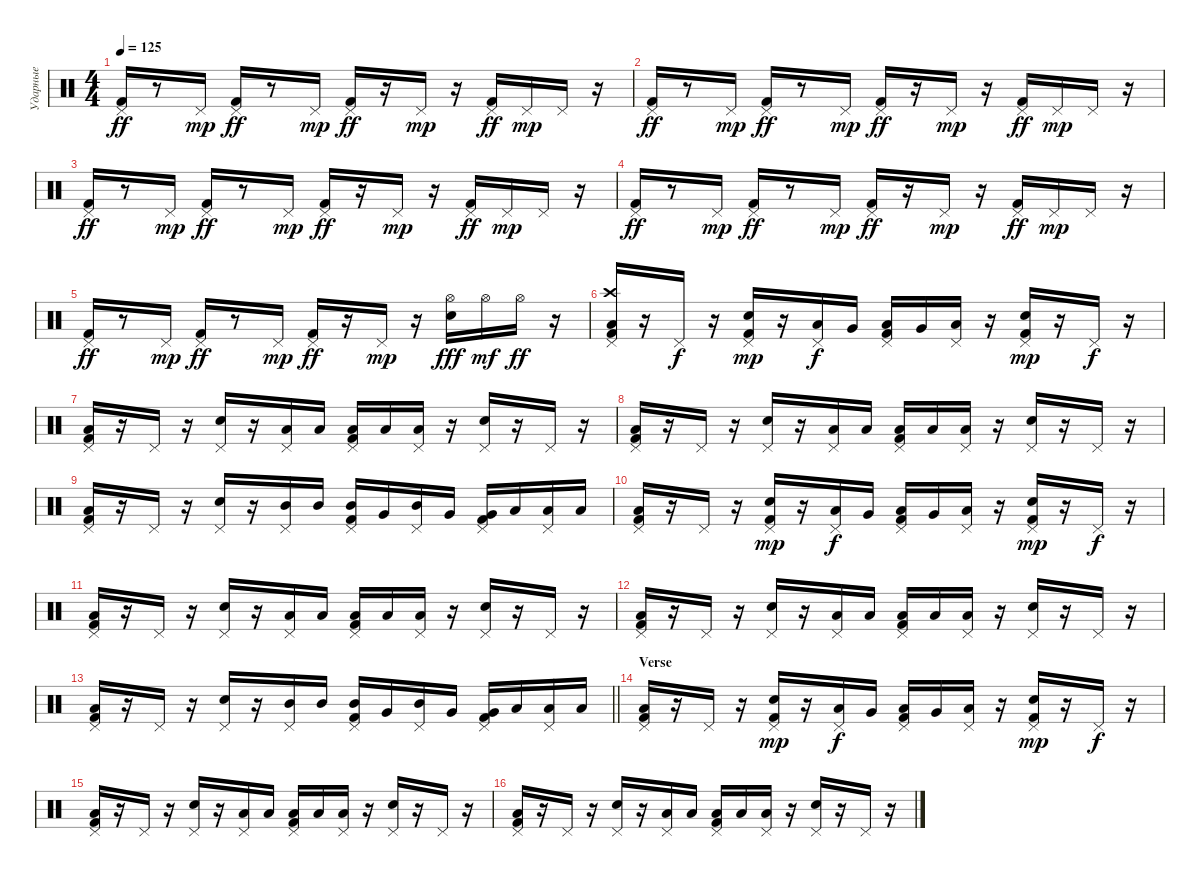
\track ("Ударные" "Ударные") {instrument percussion}
\staff {score}
\articulation defaults
\ts (4 4)
\tempo 125
\clef neutral
\ks c
("Pedal Hi-Hat (hit)" "Kick (hit) 2").16{dy ff} r.8 "Pedal Hi-Hat (hit)".16{dy mp} ("Pedal Hi-Hat (hit)" "Kick (hit) 2").16{dy ff} r.8 "Pedal Hi-Hat (hit)".16{dy mp} ("Pedal Hi-Hat (hit)" "Kick (hit) 2").16{dy ff} r.16 "Pedal Hi-Hat (hit)".16{dy mp} r.16 ("Pedal Hi-Hat (hit)" "Kick (hit) 2").16{dy ff} "Pedal Hi-Hat (hit)".16{dy mp} "Pedal Hi-Hat (hit)".16 r.16 |
("Pedal Hi-Hat (hit)" "Kick (hit) 2").16{dy ff} r.8 "Pedal Hi-Hat (hit)".16{dy mp} ("Pedal Hi-Hat (hit)" "Kick (hit) 2").16{dy ff} r.8 "Pedal Hi-Hat (hit)".16{dy mp} ("Pedal Hi-Hat (hit)" "Kick (hit) 2").16{dy ff} r.16 "Pedal Hi-Hat (hit)".16{dy mp} r.16 ("Pedal Hi-Hat (hit)" "Kick (hit) 2").16{dy ff} "Pedal Hi-Hat (hit)".16{dy mp} "Pedal Hi-Hat (hit)".16 r.16 |
("Pedal Hi-Hat (hit)" "Kick (hit) 2").16{dy ff} r.8 "Pedal Hi-Hat (hit)".16{dy mp} ("Pedal Hi-Hat (hit)" "Kick (hit) 2").16{dy ff} r.8 "Pedal Hi-Hat (hit)".16{dy mp} ("Pedal Hi-Hat (hit)" "Kick (hit) 2").16{dy ff} r.16 "Pedal Hi-Hat (hit)".16{dy mp} r.16 ("Pedal Hi-Hat (hit)" "Kick (hit) 2").16{dy ff} "Pedal Hi-Hat (hit)".16{dy mp} "Pedal Hi-Hat (hit)".16 r.16 |
("Pedal Hi-Hat (hit)" "Kick (hit) 2").16{dy ff} r.8 "Pedal Hi-Hat (hit)".16{dy mp} ("Pedal Hi-Hat (hit)" "Kick (hit) 2").16{dy ff} r.8 "Pedal Hi-Hat (hit)".16{dy mp} ("Pedal Hi-Hat (hit)" "Kick (hit) 2").16{dy ff} r.16 "Pedal Hi-Hat (hit)".16{dy mp} r.16 ("Pedal Hi-Hat (hit)" "Kick (hit) 2").16{dy ff} "Pedal Hi-Hat (hit)".16{dy mp} "Pedal Hi-Hat (hit)".16 r.16 |
("Pedal Hi-Hat (hit)" "Kick (hit) 2").16{dy ff} r.8 "Pedal Hi-Hat (hit)".16{dy mp} ("Pedal Hi-Hat (hit)" "Kick (hit) 2").16{dy ff} r.8 "Pedal Hi-Hat (hit)".16{dy mp} ("Pedal Hi-Hat (hit)" "Kick (hit) 2").16{dy ff} r.16 "Pedal Hi-Hat (hit)".16{dy mp} r.16 ("Hi-Hat (open)" "Electric Snare (hit)").16{dy fff} "Hi-Hat (open)".16{dy mf} "Hi-Hat (open)".16{dy ff} r.16 |
("Crash high (hit)" "Low Floor Tom (hit)" "Pedal Hi-Hat (hit)" "Kick (hit) 2").16 r.16 "Pedal Hi-Hat (hit)".16{dy f} r.16 ("Electric Snare (hit)" "Pedal Hi-Hat (hit)" "Kick (hit) 2").16{dy mp} r.16 ("Low Floor Tom (hit)" "Pedal Hi-Hat (hit)").16{dy f} "Very Low Tom (hit)".16 ("Low Floor Tom (hit)" "Pedal Hi-Hat (hit)" "Kick (hit) 2").16 "Very Low Tom (hit)".16 ("Low Floor Tom (hit)" "Pedal Hi-Hat (hit)").16 r.16 ("Electric Snare (hit)" "Pedal Hi-Hat (hit)" "Kick (hit) 2").16{dy mp} r.16 "Pedal Hi-Hat (hit)".16{dy f} r.16 |
("Low Floor Tom (hit)" "Pedal Hi-Hat (hit)" "Kick (hit) 2").16 r.16 "Pedal Hi-Hat (hit)".16 r.16 ("Electric Snare (hit)" "Pedal Hi-Hat (hit)").16 r.16 ("Low Floor Tom (hit)" "Pedal Hi-Hat (hit)").16 "Low Floor Tom (hit)".16 ("Low Floor Tom (hit)" "Pedal Hi-Hat (hit)" "Kick (hit) 2").16 "Low Floor Tom (hit)".16 ("Low Floor Tom (hit)" "Pedal Hi-Hat (hit)").16 r.16 ("Electric Snare (hit)" "Pedal Hi-Hat (hit)").16 r.16 "Pedal Hi-Hat (hit)".16 r.16 |
("Low Floor Tom (hit)" "Pedal Hi-Hat (hit)" "Kick (hit) 2").16 r.16 "Pedal Hi-Hat (hit)".16 r.16 ("Electric Snare (hit)" "Pedal Hi-Hat (hit)").16 r.16 ("Low Floor Tom (hit)" "Pedal Hi-Hat (hit)").16 "Low Floor Tom (hit)".16 ("Low Floor Tom (hit)" "Pedal Hi-Hat (hit)" "Kick (hit) 2").16 "Low Floor Tom (hit)".16 ("Low Floor Tom (hit)" "Pedal Hi-Hat (hit)").16 r.16 ("Electric Snare (hit)" "Pedal Hi-Hat (hit)").16 r.16 "Pedal Hi-Hat (hit)".16 r.16 |
("Low Floor Tom (hit)" "Pedal Hi-Hat (hit)" "Kick (hit) 2").16 r.16 "Pedal Hi-Hat (hit)".16 r.16 ("Electric Snare (hit)" "Pedal Hi-Hat (hit)").16 r.16 ("Mid Tom (hit)" "Pedal Hi-Hat (hit)").16 "Mid Tom (hit)".16 ("Mid Tom (hit)" "Pedal Hi-Hat (hit)" "Kick (hit) 2").16 "Very Low Tom (hit)".16 ("Mid Tom (hit)" "Pedal Hi-Hat (hit)").16 "Very Low Tom (hit)".16 ("Very Low Tom (hit)" "Pedal Hi-Hat (hit)" "Kick (hit) 2").16 "Low Floor Tom (hit)".16 ("Low Floor Tom (hit)" "Pedal Hi-Hat (hit)").16 "Low Floor Tom (hit)".16 |
("Low Floor Tom (hit)" "Pedal Hi-Hat (hit)" "Kick (hit) 2").16 r.16 "Pedal Hi-Hat (hit)".16 r.16 ("Electric Snare (hit)" "Pedal Hi-Hat (hit)" "Kick (hit) 2").16{dy mp} r.16 ("Low Floor Tom (hit)" "Pedal Hi-Hat (hit)").16{dy f} "Very Low Tom (hit)".16 ("Low Floor Tom (hit)" "Pedal Hi-Hat (hit)" "Kick (hit) 2").16 "Very Low Tom (hit)".16 ("Low Floor Tom (hit)" "Pedal Hi-Hat (hit)").16 r.16 ("Electric Snare (hit)" "Pedal Hi-Hat (hit)" "Kick (hit) 2").16{dy mp} r.16 "Pedal Hi-Hat (hit)".16{dy f} r.16 |
("Low Floor Tom (hit)" "Pedal Hi-Hat (hit)" "Kick (hit) 2").16 r.16 "Pedal Hi-Hat (hit)".16 r.16 ("Electric Snare (hit)" "Pedal Hi-Hat (hit)").16 r.16 ("Low Floor Tom (hit)" "Pedal Hi-Hat (hit)").16 "Low Floor Tom (hit)".16 ("Low Floor Tom (hit)" "Pedal Hi-Hat (hit)" "Kick (hit) 2").16 "Low Floor Tom (hit)".16 ("Low Floor Tom (hit)" "Pedal Hi-Hat (hit)").16 r.16 ("Electric Snare (hit)" "Pedal Hi-Hat (hit)").16 r.16 "Pedal Hi-Hat (hit)".16 r.16 |
("Low Floor Tom (hit)" "Pedal Hi-Hat (hit)" "Kick (hit) 2").16 r.16 "Pedal Hi-Hat (hit)".16 r.16 ("Electric Snare (hit)" "Pedal Hi-Hat (hit)").16 r.16 ("Low Floor Tom (hit)" "Pedal Hi-Hat (hit)").16 "Low Floor Tom (hit)".16 ("Low Floor Tom (hit)" "Pedal Hi-Hat (hit)" "Kick (hit) 2").16 "Low Floor Tom (hit)".16 ("Low Floor Tom (hit)" "Pedal Hi-Hat (hit)").16 r.16 ("Electric Snare (hit)" "Pedal Hi-Hat (hit)").16 r.16 "Pedal Hi-Hat (hit)".16 r.16 |
\barLineRight lightlight
("Low Floor Tom (hit)" "Pedal Hi-Hat (hit)" "Kick (hit) 2").16 r.16 "Pedal Hi-Hat (hit)".16 r.16 ("Electric Snare (hit)" "Pedal Hi-Hat (hit)").16 r.16 ("Mid Tom (hit)" "Pedal Hi-Hat (hit)").16 "Mid Tom (hit)".16 ("Mid Tom (hit)" "Pedal Hi-Hat (hit)" "Kick (hit) 2").16 "Very Low Tom (hit)".16 ("Mid Tom (hit)" "Pedal Hi-Hat (hit)").16 "Very Low Tom (hit)".16 ("Very Low Tom (hit)" "Pedal Hi-Hat (hit)" "Kick (hit) 2").16 "Low Floor Tom (hit)".16 ("Low Floor Tom (hit)" "Pedal Hi-Hat (hit)").16 "Low Floor Tom (hit)".16 |
\section ("" "Verse")
("Low Floor Tom (hit)" "Pedal Hi-Hat (hit)" "Kick (hit) 2").16 r.16 "Pedal Hi-Hat (hit)".16 r.16 ("Electric Snare (hit)" "Pedal Hi-Hat (hit)" "Kick (hit) 2").16{dy mp} r.16 ("Low Floor Tom (hit)" "Pedal Hi-Hat (hit)").16{dy f} "Very Low Tom (hit)".16 ("Low Floor Tom (hit)" "Pedal Hi-Hat (hit)" "Kick (hit) 2").16 "Very Low Tom (hit)".16 ("Low Floor Tom (hit)" "Pedal Hi-Hat (hit)").16 r.16 ("Electric Snare (hit)" "Pedal Hi-Hat (hit)" "Kick (hit) 2").16{dy mp} r.16 "Pedal Hi-Hat (hit)".16{dy f} r.16 |
("Low Floor Tom (hit)" "Pedal Hi-Hat (hit)" "Kick (hit) 2").16 r.16 "Pedal Hi-Hat (hit)".16 r.16 ("Electric Snare (hit)" "Pedal Hi-Hat (hit)").16 r.16 ("Low Floor Tom (hit)" "Pedal Hi-Hat (hit)").16 "Low Floor Tom (hit)".16 ("Low Floor Tom (hit)" "Pedal Hi-Hat (hit)" "Kick (hit) 2").16 "Low Floor Tom (hit)".16 ("Low Floor Tom (hit)" "Pedal Hi-Hat (hit)").16 r.16 ("Electric Snare (hit)" "Pedal Hi-Hat (hit)").16 r.16 "Pedal Hi-Hat (hit)".16 r.16 |
("Low Floor Tom (hit)" "Pedal Hi-Hat (hit)" "Kick (hit) 2").16 r.16 "Pedal Hi-Hat (hit)".16 r.16 ("Electric Snare (hit)" "Pedal Hi-Hat (hit)").16 r.16 ("Low Floor Tom (hit)" "Pedal Hi-Hat (hit)").16 "Low Floor Tom (hit)".16 ("Low Floor Tom (hit)" "Pedal Hi-Hat (hit)" "Kick (hit) 2").16 "Low Floor Tom (hit)".16 ("Low Floor Tom (hit)" "Pedal Hi-Hat (hit)").16 r.16 ("Electric Snare (hit)" "Pedal Hi-Hat (hit)").16 r.16 "Pedal Hi-Hat (hit)".16 r.16
